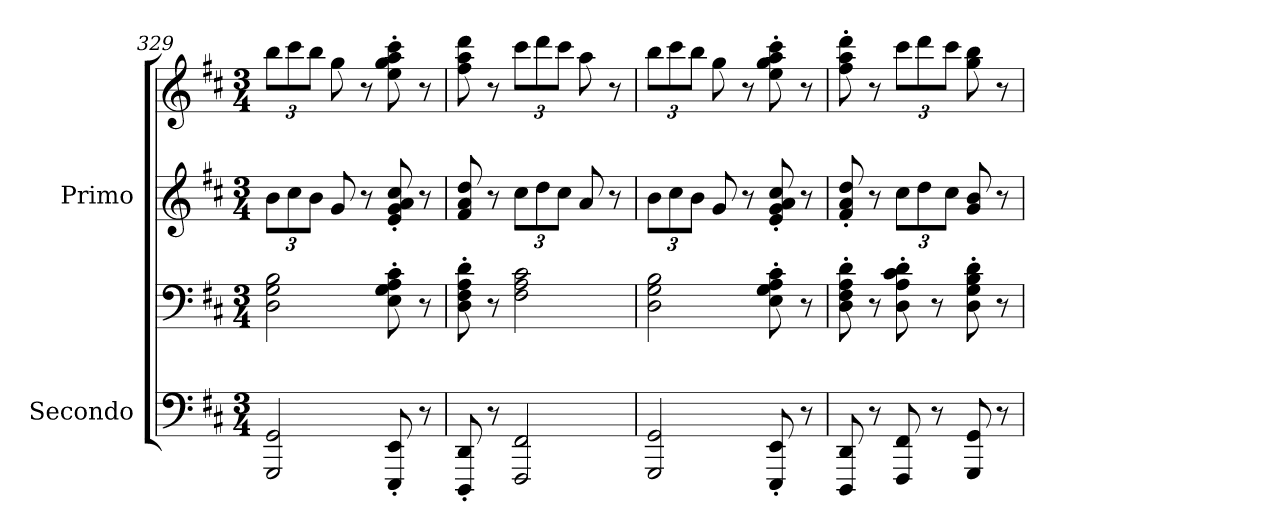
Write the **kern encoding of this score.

**kern	**kern	**kern	**kern
*part2	*part2	*part1	*part1
*staff4	*staff3	*staff2	*staff1
*I"Secondo	*	*I"Primo	*
*I'Sec.	*	*I'Pri.	*
*clefF4	*clefF4	*clefG2	*clefG2
*k[f#c#]	*k[f#c#]	*k[f#c#]	*k[f#c#]
*M3/4	*M3/4	*M3/4	*M3/4
*	*	*Xbrackettup	*Xbrackettup
=329	=329	=329	=329
2GGG/ 2GG/	2D\ 2G\ 2B\	12b\L	12bb\L
.	.	12cc#\	12ccc#\
.	.	12b\J	12bb\J
.	.	8g/	8gg\
.	.	8r	8r
8EEE/' 8EE/'	8E\' 8G\' 8A\' 8c#\'	8e/' 8g/' 8a/' 8cc#/'	8ee\' 8gg\' 8aa\' 8ccc#\'
8r	8r	8r	8r
=330	=330	=330	=330
8DDD/' 8DD/'	8D\' 8F#\' 8A\' 8d\'	8f#/ 8a/ 8dd/	8ff#\ 8aa\ 8ddd\
8r	8r	8r	8r
2FFF#/ 2FF#/	2F#\ 2A\ 2c#\	12cc#\L	12ccc#\L
.	.	12dd\	12ddd\
.	.	12cc#\J	12ccc#\J
.	.	8a/	8aa\
.	.	8r	8r
=331	=331	=331	=331
2GGG/ 2GG/	2D\ 2G\ 2B\	12b\L	12bb\L
.	.	12cc#\	12ccc#\
.	.	12b\J	12bb\J
.	.	8g/	8gg\
.	.	8r	8r
8EEE/' 8EE/'	8E\' 8G\' 8A\' 8c#\'	8e/' 8g/' 8a/' 8cc#/'	8ee\' 8gg\' 8aa\' 8ccc#\'
8r	8r	8r	8r
=332	=332	=332	=332
*	*	*	*MM180
8DDD/ 8DD/	8D\' 8F#\' 8A\' 8d\'	8f#/' 8a/' 8dd/'	8ff#\' 8aa\' 8ddd\'
8r	8r	8r	8r
8FFF#/ 8FF#/	8D\' 8A\' 8c#\' 8d\'	12cc#\L	12ccc#\L
.	.	12dd\	12ddd\
8r	8r	.	.
.	.	12cc#\J	12ccc#\J
8GGG/ 8GG/	8D\' 8G\' 8B\' 8d\'	8g/ 8b/	8gg\ 8bb\
8r	8r	8r	8r
=	=	=	=
*-	*-	*-	*-
